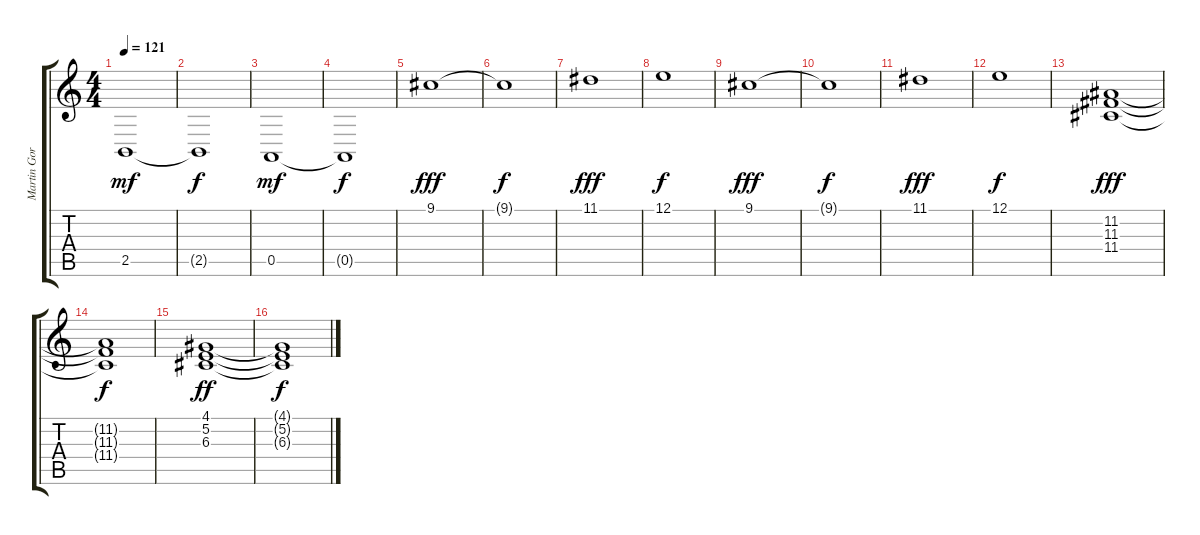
\track ("Martin Gore - Synth I" "Martin Gor") {instrument fx7echoes}
\staff {score tabs}
\tuning (E4 B3 G3 D3 A2 E2) {hide}
\ts (4 4)
\tempo 121
\clef g2
\ks c
2.5.1{dy mf} |
2.5{t}.1{dy f} |
0.5.1{dy mf} |
0.5{t}.1{dy f} |
9.1.1{dy fff} |
9.1{t}.1{dy f} |
11.1.1{dy fff} |
12.1.1{dy f} |
9.1.1{dy fff} |
9.1{t}.1{dy f} |
11.1.1{dy fff} |
12.1.1{dy f} |
(11.2 11.3 11.4).1{dy fff} |
(11.2{t} 11.3{t} 11.4{t}).1{dy f} |
(4.1 5.2 6.3).1{dy ff} |
(4.1{t} 5.2{t} 6.3{t}).1{dy f}
